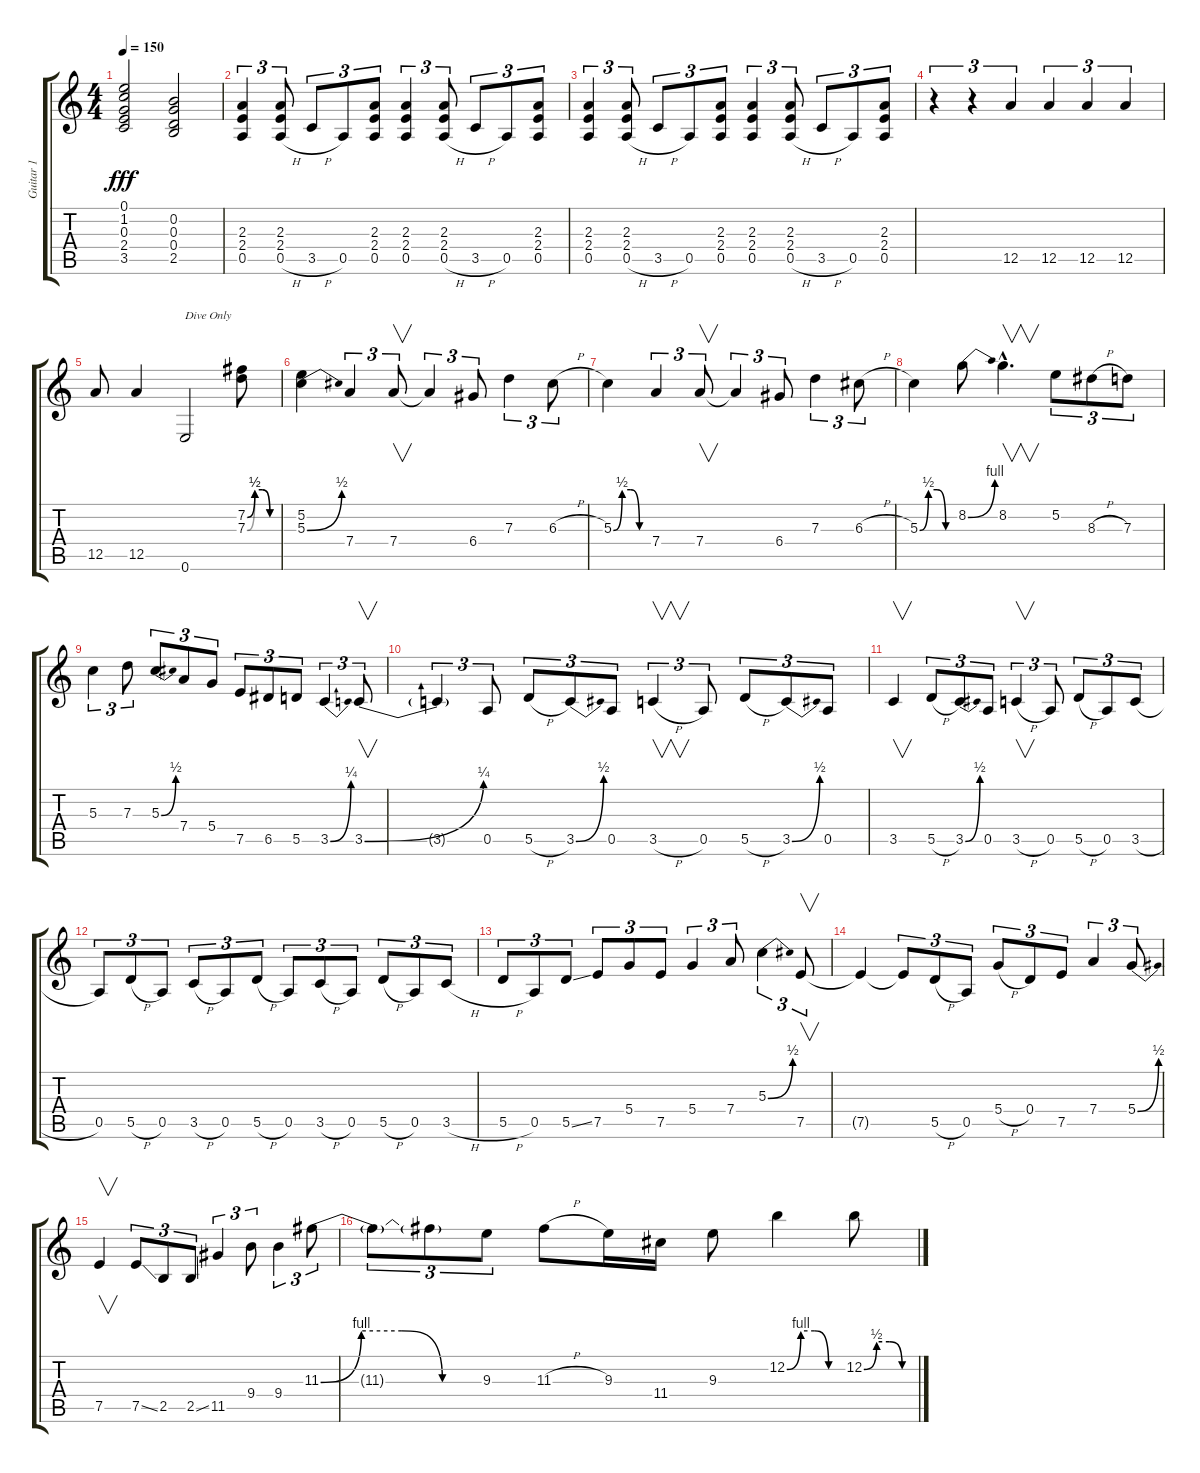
\track ("Guitar 1" "Guitar 1") {instrument distortionguitar}
\staff {score tabs}
\tuning (E4 B3 G3 D3 A2 E2) {hide}
\ts (4 4)
\tempo 150
\clef g2
\ks c
(0.1 1.2 0.3 2.4 3.5).2{dy fff} (0.2 0.3 0.4 2.5).2 |
(2.3 2.4 0.5).4{tu (3 2)} (2.3 2.4 0.5{h}).8{tu (3 2)} 3.5{h}.8{tu (3 2)} 0.5.8{tu (3 2)} (2.3 2.4 0.5).8{tu (3 2)} (2.3 2.4 0.5).4{tu (3 2)} (2.3 2.4 0.5{h}).8{tu (3 2)} 3.5{h}.8{tu (3 2)} 0.5.8{tu (3 2)} (2.3 2.4 0.5).8{tu (3 2)} |
(2.3 2.4 0.5).4{tu (3 2)} (2.3 2.4 0.5{h}).8{tu (3 2)} 3.5{h}.8{tu (3 2)} 0.5.8{tu (3 2)} (2.3 2.4 0.5).8{tu (3 2)} (2.3 2.4 0.5).4{tu (3 2)} (2.3 2.4 0.5{h}).8{tu (3 2)} 3.5{h}.8{tu (3 2)} 0.5.8{tu (3 2)} (2.3 2.4 0.5).8{tu (3 2)} |
r.4{tu (3 2)} r.4{tu (3 2)} 12.5.4{tu (3 2)} 12.5.4{tu (3 2)} 12.5.4{tu (3 2)} 12.5.4{tu (3 2)} |
12.5.8 12.5.4 0.6.2{txt "Dive Only"} (7.2{be (custom 0 0 15 2 30 2 45 0 60 0)} 7.3{be (custom 0 0 15 2 30 2 45 0 60 0)}).8 |
(5.2 5.3{be (bend 0 0 60 2)}).4 7.4.4{tu (3 2)} 7.4.8{v tu (3 2)} 7.4{t}.4{tu (3 2)} 6.4.8{tu (3 2)} 7.3.4{tu (3 2)} 6.3{h}.8{tu (3 2)} |
5.3{be (custom 0 0 15 2 30 2 45 0 60 0)}.4 7.4.4{tu (3 2)} 7.4.8{v tu (3 2)} 7.4{t}.4{tu (3 2)} 6.4.8{tu (3 2)} 7.3.4{tu (3 2)} 6.3{h}.8{tu (3 2)} |
5.3{be (custom 0 0 15 2 30 2 45 0 60 0)}.4 8.2{be (bend 0 0 60 4)}.8 8.2{hac}.4{v d} 5.2.8{tu (3 2)} 8.3{h}.8{tu (3 2)} 7.3.8{tu (3 2)} |
5.3.4{tu (3 2)} 7.3.8{tu (3 2)} 5.3{be (bend 0 0 60 2)}.8{tu (3 2)} 7.4.8{tu (3 2)} 5.4.8{tu (3 2)} 7.5.8{tu (3 2)} 6.5.8{tu (3 2)} 5.5.8{tu (3 2)} 3.5{be (bend 0 0 60 1)}.4{tu (3 2)} 3.5{be (bend 0 0 60 1)}.8{v tu (3 2)} |
3.5{t}.4{tu (3 2)} 0.5.8{tu (3 2)} 5.5{h}.8{tu (3 2)} 3.5{be (bend 0 0 60 2)}.8{tu (3 2)} 0.5.8{tu (3 2)} 3.5{h}.4{v tu (3 2)} 0.5.8{tu (3 2)} 5.5{h}.8{tu (3 2)} 3.5{be (bend 0 0 60 2)}.8{tu (3 2)} 0.5.8{tu (3 2)} |
3.5.4{v} 5.5{h}.8{tu (3 2)} 3.5{be (bend 0 0 60 2)}.8{tu (3 2)} 0.5.8{tu (3 2)} 3.5{h}.4{v tu (3 2)} 0.5.8{tu (3 2)} 5.5{h}.8{tu (3 2)} 0.5.8{tu (3 2)} 3.5{h}.8{tu (3 2)} |
0.5.8{tu (3 2)} 5.5{h}.8{tu (3 2)} 0.5.8{tu (3 2)} 3.5{h}.8{tu (3 2)} 0.5.8{tu (3 2)} 5.5{h}.8{tu (3 2)} 0.5.8{tu (3 2)} 3.5{h}.8{tu (3 2)} 0.5.8{tu (3 2)} 5.5{h}.8{tu (3 2)} 0.5.8{tu (3 2)} 3.5{h}.8{tu (3 2)} |
5.5{h}.8{tu (3 2)} 0.5.8{tu (3 2)} 5.5{ss}.8{tu (3 2)} 7.5.8{tu (3 2)} 5.4.8{tu (3 2)} 7.5.8{tu (3 2)} 5.4.4{tu (3 2)} 7.4.8{tu (3 2)} 5.3{be (bend 0 0 60 2)}.4{tu (3 2)} 7.5.8{v tu (3 2)} |
7.5{t}.4 7.5{t}.8{tu (3 2)} 5.5{h}.8{tu (3 2)} 0.5.8{tu (3 2)} 5.4{h}.8{tu (3 2)} 0.4.8{tu (3 2)} 7.5.8{tu (3 2)} 7.4.4{tu (3 2)} 5.4{be (bend 0 0 60 2)}.8{tu (3 2)} |
7.5.4{v} 7.5{ss}.8{tu (3 2)} 2.5.8{tu (3 2)} 2.5{ss}.8{tu (3 2)} 11.5.4{tu (3 2)} 9.4.8{tu (3 2)} 9.4.4{tu (3 2)} 11.3{be (custom 0 0 15 4 30 4 45 0 60 0)}.8{tu (3 2)} |
11.3{t}.8{tu (3 2)} 11.3{t}.8{tu (3 2)} 9.3.8{tu (3 2)} 11.3{h}.8 9.3.16 11.4.16 9.3.8 12.2{be (custom 0 0 15 4 30 4 45 0 60 0)}.4 12.2{be (custom 0 0 15 2 30 2 45 0 60 0)}.8
